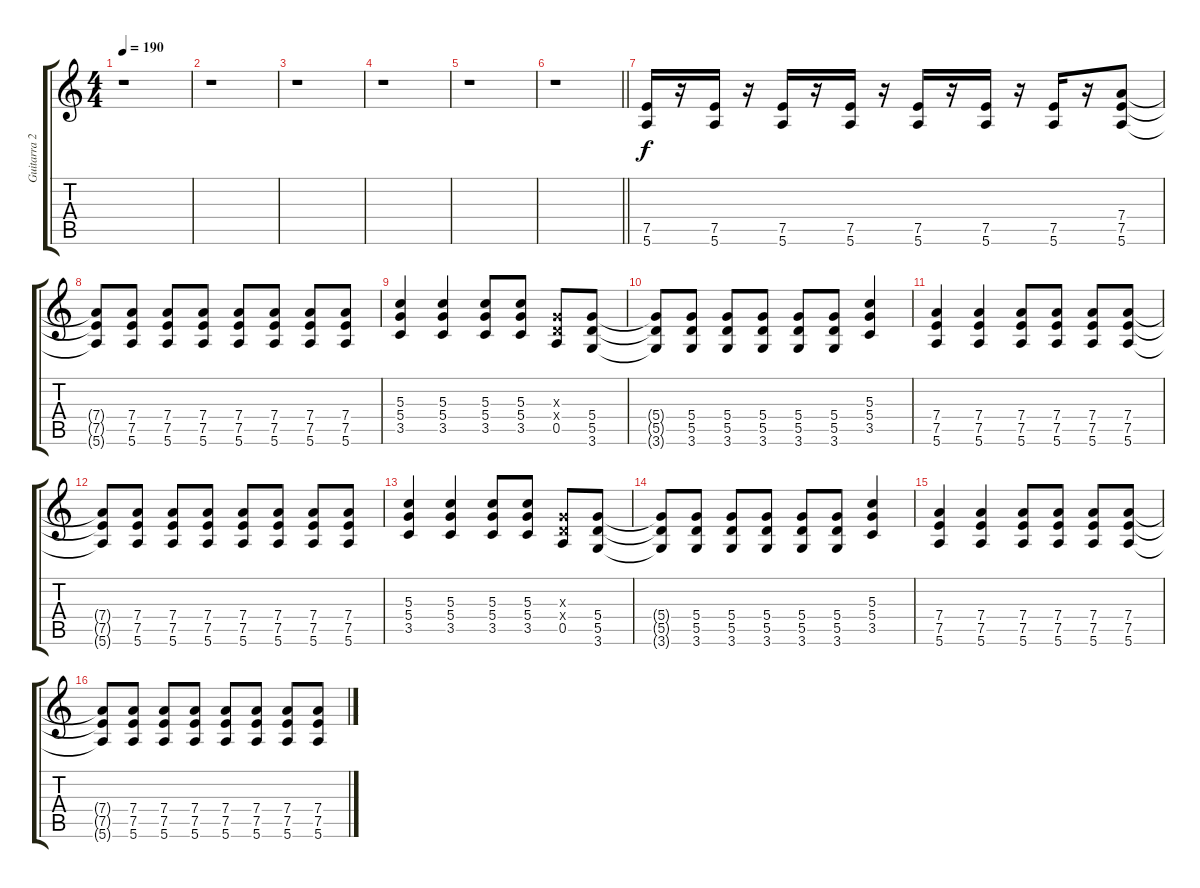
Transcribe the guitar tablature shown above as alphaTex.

\track ("Guitarra 2 - Erik" "Guitarra 2") {instrument overdrivenguitar}
\staff {score tabs}
\tuning (E4 B3 G3 D3 A2 E2) {hide}
\ts (4 4)
\tempo 190
\clef g2
\ks c
r.1{dy f} |
r.1 |
r.1 |
r.1 |
r.1 |
\barLineRight lightlight
r.1 |
(7.5 5.6).16 r.16 (7.5 5.6).16 r.16 (7.5 5.6).16 r.16 (7.5 5.6).16 r.16 (7.5 5.6).16 r.16 (7.5 5.6).16 r.16 (7.5 5.6).16 r.16 (7.4 7.5 5.6).8 |
(7.4{t} 7.5{t} 5.6{t}).8 (7.4 7.5 5.6).8 (7.4 7.5 5.6).8 (7.4 7.5 5.6).8 (7.4 7.5 5.6).8 (7.4 7.5 5.6).8 (7.4 7.5 5.6).8 (7.4 7.5 5.6).8 |
(5.3 5.4 3.5).4 (5.3 5.4 3.5).4 (5.3 5.4 3.5).8 (5.3 5.4 3.5).8 (0.3{x} 0.4{x} 0.5).8 (5.4 5.5 3.6).8 |
(5.4{t} 5.5{t} 3.6{t}).8 (5.4 5.5 3.6).8 (5.4 5.5 3.6).8 (5.4 5.5 3.6).8 (5.4 5.5 3.6).8 (5.4 5.5 3.6).8 (5.3 5.4 3.5).4 |
(7.4 7.5 5.6).4 (7.4 7.5 5.6).4 (7.4 7.5 5.6).8 (7.4 7.5 5.6).8 (7.4 7.5 5.6).8 (7.4 7.5 5.6).8 |
(7.4{t} 7.5{t} 5.6{t}).8 (7.4 7.5 5.6).8 (7.4 7.5 5.6).8 (7.4 7.5 5.6).8 (7.4 7.5 5.6).8 (7.4 7.5 5.6).8 (7.4 7.5 5.6).8 (7.4 7.5 5.6).8 |
(5.3 5.4 3.5).4 (5.3 5.4 3.5).4 (5.3 5.4 3.5).8 (5.3 5.4 3.5).8 (0.3{x} 0.4{x} 0.5).8 (5.4 5.5 3.6).8 |
(5.4{t} 5.5{t} 3.6{t}).8 (5.4 5.5 3.6).8 (5.4 5.5 3.6).8 (5.4 5.5 3.6).8 (5.4 5.5 3.6).8 (5.4 5.5 3.6).8 (5.3 5.4 3.5).4 |
(7.4 7.5 5.6).4 (7.4 7.5 5.6).4 (7.4 7.5 5.6).8 (7.4 7.5 5.6).8 (7.4 7.5 5.6).8 (7.4 7.5 5.6).8 |
(7.4{t} 7.5{t} 5.6{t}).8 (7.4 7.5 5.6).8 (7.4 7.5 5.6).8 (7.4 7.5 5.6).8 (7.4 7.5 5.6).8 (7.4 7.5 5.6).8 (7.4 7.5 5.6).8 (7.4 7.5 5.6).8
